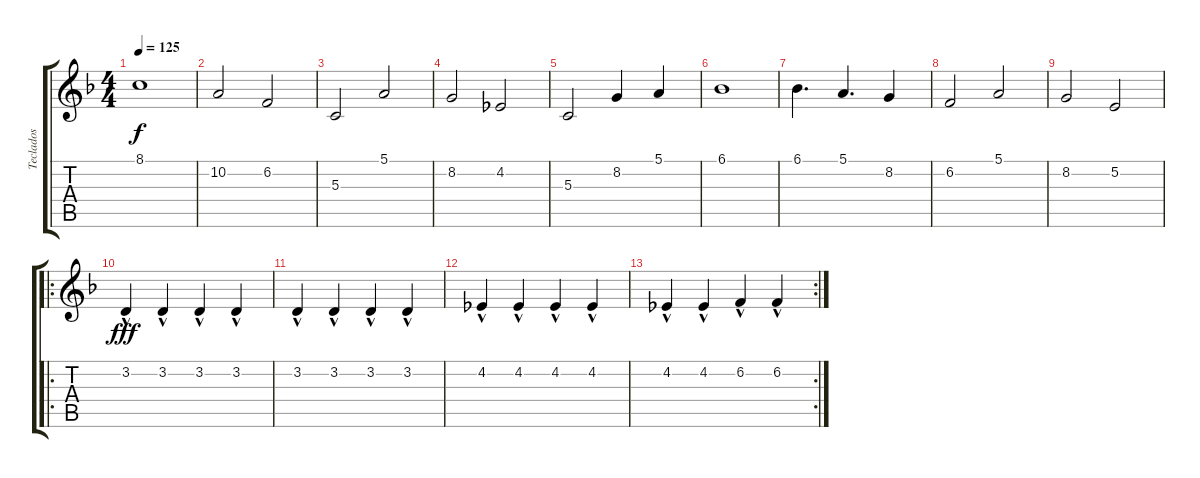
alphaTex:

\track ("Teclados" "Teclados") {instrument tremolostrings}
\staff {score tabs}
\tuning (E4 B3 G3 D3 A2 E2) {hide}
\ts (4 4)
\tempo 125
\clef g2
\ks f
8.1.1{dy f} |
10.2.2 6.2.2 |
5.3.2 5.1.2 |
8.2.2 4.2.2 |
5.3.2 8.2.4 5.1.4 |
6.1.1 |
6.1.4{d} 5.1.4{d} 8.2.4 |
6.2.2 5.1.2 |
8.2.2 5.2.2 |
\ro
3.2{hac}.4{dy fff} 3.2{hac}.4 3.2{hac}.4 3.2{hac}.4 |
3.2{hac}.4 3.2{hac}.4 3.2{hac}.4 3.2{hac}.4 |
4.2{hac}.4 4.2{hac}.4 4.2{hac}.4 4.2{hac}.4 |
\rc 2
4.2{hac}.4 4.2{hac}.4 6.2{hac}.4 6.2{hac}.4
